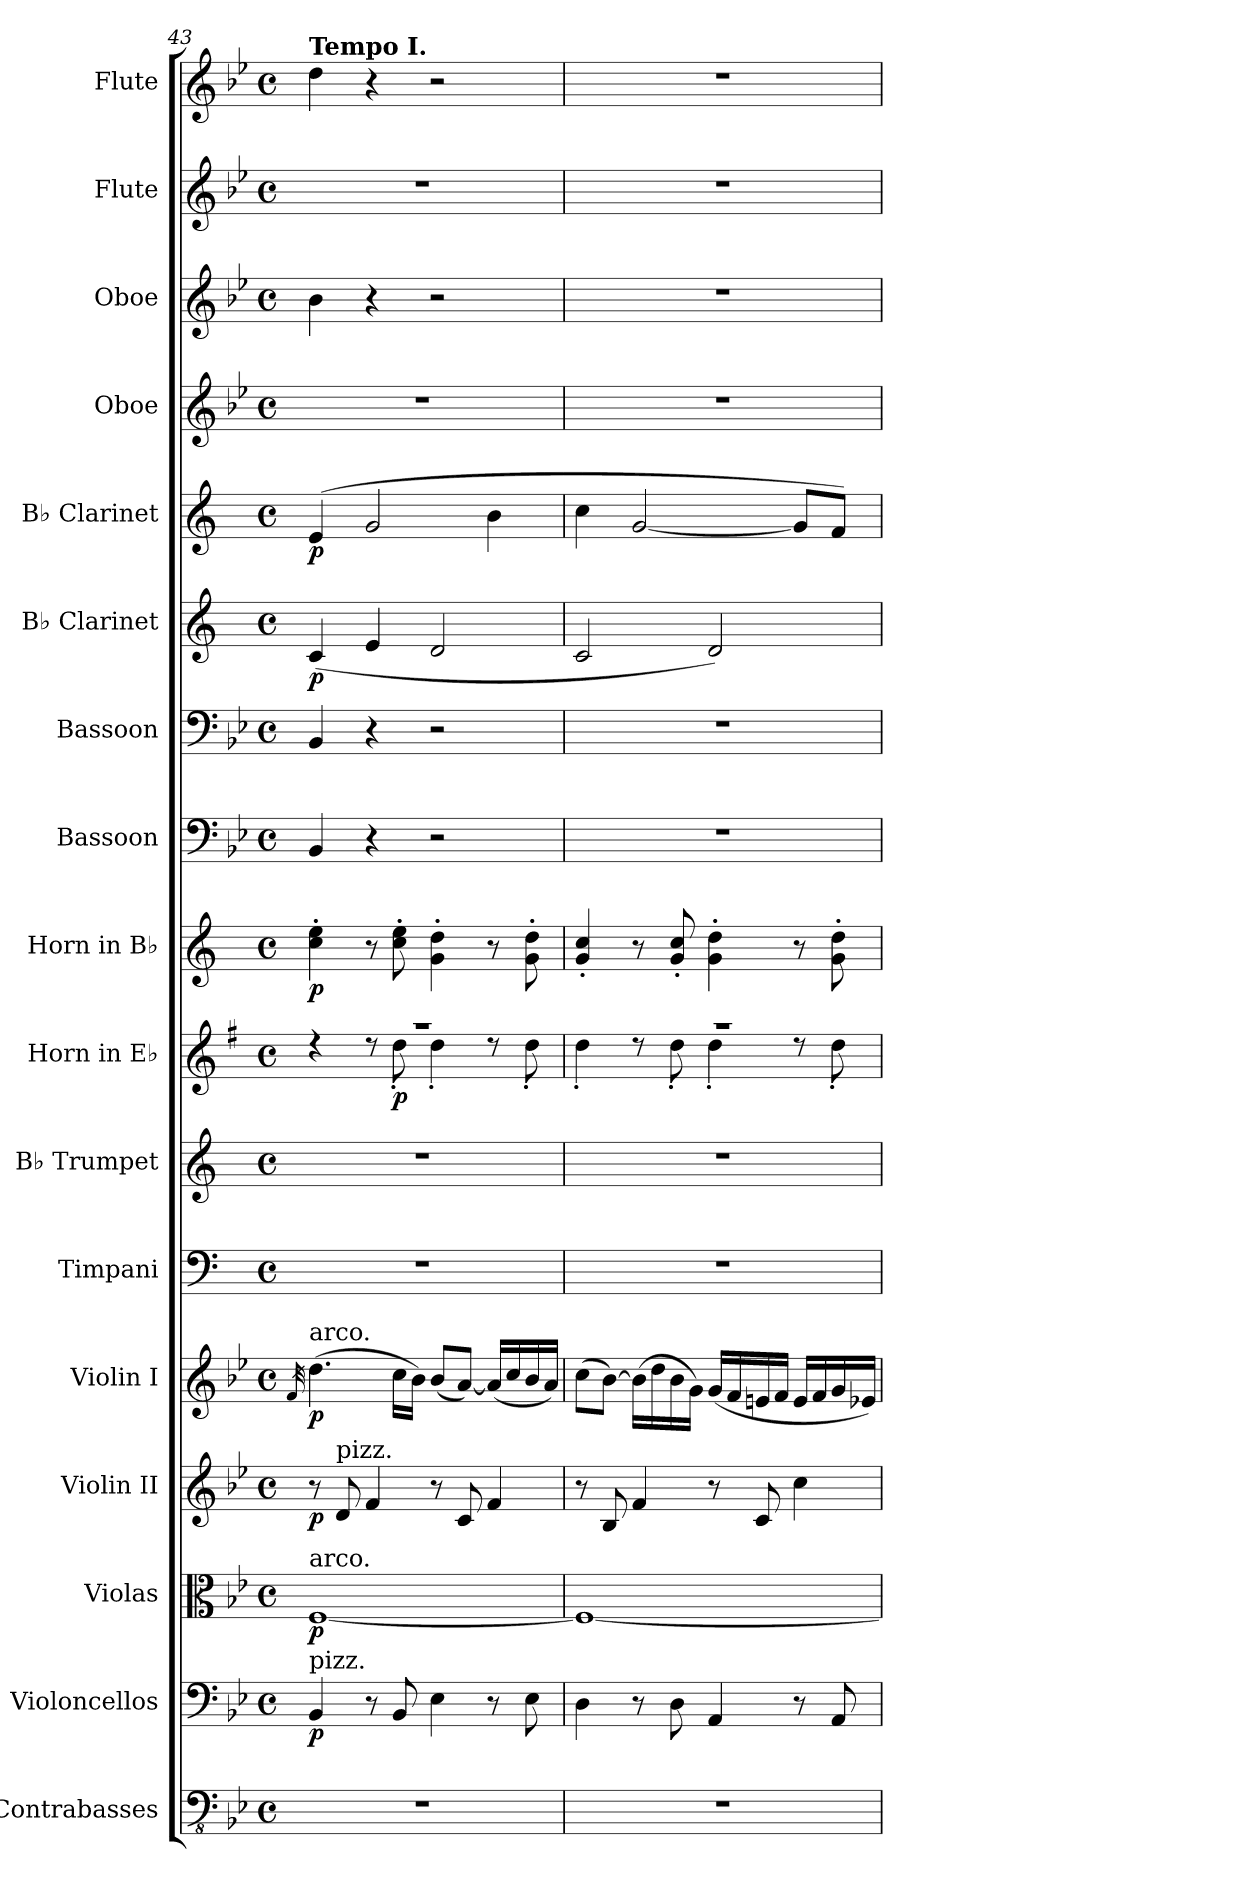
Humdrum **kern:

**kern	**kern	**dynam	**kern	**dynam	**kern	**dynam	**kern	**dynam	**kern	**kern	**kern	**dynam	**kern	**dynam	**kern	**kern	**kern	**dynam	**kern	**dynam	**kern	**kern	**kern	**kern
*part17	*part16	*part16	*part15	*part15	*part14	*part14	*part13	*part13	*part12	*part11	*part10	*part10	*part9	*part9	*part8	*part7	*part6	*part6	*part5	*part5	*part4	*part3	*part2	*part1
*staff17	*staff16	*staff16	*staff15	*staff15	*staff14	*staff14	*staff13	*staff13	*staff12	*staff11	*staff10	*staff10	*staff9	*staff9	*staff8	*staff7	*staff6	*staff6	*staff5	*staff5	*staff4	*staff3	*staff2	*staff1
*I"Contrabasses	*I"Violoncellos	*	*I"Violas	*	*I"Violin II	*	*I"Violin I	*	*I"Timpani	*I"B♭ Trumpet	*I"Horn in E♭	*	*I"Horn in B♭	*	*I"Bassoon	*I"Bassoon	*I"B♭ Clarinet	*	*I"B♭ Clarinet	*	*I"Oboe	*I"Oboe	*I"Flute	*I"Flute
*I'Cbs.	*I'Vcs.	*	*I'Vlas.	*	*I'Vln II.	*	*I'Vln I.	*	*I'Timp.	*I'B♭ Tpt.	*	*	*	*	*I'Bsn.	*I'Bsn.	*I'B♭ Cl.	*	*I'B♭ Cl.	*	*I'Ob.	*I'Ob.	*I'Fl.	*I'Fl.
!!LO:PB:g=z
*clefFv4	*clefF4	*	*clefC3	*	*clefG2	*	*clefG2	*	*clefF4	*clefG2	*clefG2	*	*clefG2	*	*clefF4	*clefF4	*clefG2	*	*clefG2	*	*clefG2	*clefG2	*clefG2	*clefG2
*	*	*	*	*	*	*	*	*	*	*ITrd1c2	*ITrd5c9	*	*ITrd1c2	*	*	*	*ITrd1c2	*	*ITrd1c2	*	*	*	*	*
*k[b-e-]	*k[b-e-]	*	*k[b-e-]	*	*k[b-e-]	*	*k[b-e-]	*	*k[]	*k[b-e-]	*k[b-e-]	*	*k[b-e-]	*	*k[b-e-]	*k[b-e-]	*k[b-e-]	*	*k[b-e-]	*	*k[b-e-]	*k[b-e-]	*k[b-e-]	*k[b-e-]
*M4/4	*M4/4	*	*M4/4	*	*M4/4	*	*M4/4	*	*M4/4	*M4/4	*M4/4	*	*M4/4	*	*M4/4	*M4/4	*M4/4	*	*M4/4	*	*M4/4	*M4/4	*M4/4	*M4/4
*met(c)	*met(c)	*	*met(c)	*	*met(c)	*	*met(c)	*	*met(c)	*met(c)	*met(c)	*	*met(c)	*	*met(c)	*met(c)	*met(c)	*	*met(c)	*	*met(c)	*met(c)	*met(c)	*met(c)
=43	=43	=43	=43	=43	=43	=43	=43	=43	=43	=43	=43	=43	=43	=43	=43	=43	=43	=43	=43	=43	=43	=43	=43	=43
.	.	.	.	.	.	.	32qf/	.	.	.	.	.	.	.	.	.	.	.	.	.	.	.	.	.
*	*	*	*	*	*	*	*	*	*	*	*^	*	*	*	*	*	*	*	*	*	*	*	*	*
!	!	!	!	!	!	!	!	!	!	!	!	!	!	!	!	!	!	!	!	!	!	!	!	!	!LO:TX:a:B:t=Tempo I.
!	!	!	!	!	!	!	!LO:TX:a:t=arco.	!	!	!	!	!	!	!	!	!	!	!	!	!	!	!	!	!	!
!	!	!	!LO:TX:a:t=arco.	!	!	!	!	!	!	!	!	!	!	!	!	!	!	!	!	!	!	!	!	!	!
!	!LO:TX:a:t=pizz.	!	!	!	!	!	!	!	!	!	!	!	!	!	!	!	!	!	!	!	!	!	!	!	!
!	!	!LO:DY:b	!	!LO:DY:b	!	!LO:DY:b	!	!LO:DY:b	!	!	!	!	!	!	!LO:DY:b	!	!	!	!LO:DY:b	!	!LO:DY:b	!	!	!	!
1r	4BB-/	p	[1F	p	8r	p	(4.dd\	p	1r	1r	1r	4rdd	.	4b-\' 4dd\'	p	4BB-/	4BB-/	(4B-/	p	(4d/	p	1r	4b-\	1r	4dd\
!	!	!	!	!	!LO:TX:a:t=pizz.	!	!	!	!	!	!	!	!	!	!	!	!	!	!	!	!	!	!	!	!
.	.	.	.	.	8d/	.	.	.	.	.	.	.	.	.	.	.	.	.	.	.	.	.	.	.	.
.	8r	.	.	.	4f/	.	.	.	.	.	.	8rdd	.	8r	.	4r	4r	4d/	.	2f/	.	.	4r	.	4r
!	!	!	!	!	!	!	!	!	!	!	!	!	!LO:DY:b	!	!	!	!	!	!	!	!	!	!	!	!
.	8BB-/	.	.	.	.	.	16cc\LL	.	.	.	.	8f'\	p	8b-\' 8dd\'	.	.	.	.	.	.	.	.	.	.	.
.	.	.	.	.	.	.	16b-\JJ)	.	.	.	.	.	.	.	.	.	.	.	.	.	.	.	.	.	.
.	4E-\	.	.	.	8r	.	(8b-/L	.	.	.	.	4f'\	.	4f\' 4cc\'	.	2r	2r	2c/	.	.	.	.	2r	.	2r
.	.	.	.	.	8c/	.	[8a/J)	.	.	.	.	.	.	.	.	.	.	.	.	.	.	.	.	.	.
.	8r	.	.	.	4f/	.	(16a/LL]	.	.	.	.	8rdd	.	8r	.	.	.	.	.	4a\	.	.	.	.	.
.	.	.	.	.	.	.	16cc/	.	.	.	.	.	.	.	.	.	.	.	.	.	.	.	.	.	.
.	8E-\	.	.	.	.	.	16b-/	.	.	.	.	8f'\	.	8f\' 8cc\'	.	.	.	.	.	.	.	.	.	.	.
.	.	.	.	.	.	.	16a/JJ)	.	.	.	.	.	.	.	.	.	.	.	.	.	.	.	.	.	.
=44	=44	=44	=44	=44	=44	=44	=44	=44	=44	=44	=44	=44	=44	=44	=44	=44	=44	=44	=44	=44	=44	=44	=44	=44	=44
1r	4D\	.	1F_	.	8r	.	(8cc\L	.	1r	1r	1r	4f'\	.	4f/' 4b-/'	.	1r	1r	2B-/	.	4b-\	.	1r	1r	1r	1r
.	.	.	.	.	8B-/	.	[8b-\J)	.	.	.	.	.	.	.	.	.	.	.	.	.	.	.	.	.	.
.	8r	.	.	.	4f/	.	(16b-\LL]	.	.	.	.	8rdd	.	8r	.	.	.	.	.	[2f/	.	.	.	.	.
.	.	.	.	.	.	.	16dd\	.	.	.	.	.	.	.	.	.	.	.	.	.	.	.	.	.	.
.	8D\	.	.	.	.	.	16b-\	.	.	.	.	8f'\	.	8f/' 8b-/'	.	.	.	.	.	.	.	.	.	.	.
.	.	.	.	.	.	.	16g\JJ)	.	.	.	.	.	.	.	.	.	.	.	.	.	.	.	.	.	.
.	4AA/	.	.	.	8r	.	(16g/LL	.	.	.	.	4f'\	.	4f\' 4cc\'	.	.	.	2c/)	.	.	.	.	.	.	.
.	.	.	.	.	.	.	16f/	.	.	.	.	.	.	.	.	.	.	.	.	.	.	.	.	.	.
.	.	.	.	.	8c/	.	16en/	.	.	.	.	.	.	.	.	.	.	.	.	.	.	.	.	.	.
.	.	.	.	.	.	.	16f/JJ	.	.	.	.	.	.	.	.	.	.	.	.	.	.	.	.	.	.
.	8r	.	.	.	4cc\	.	16e/LL	.	.	.	.	8rdd	.	8r	.	.	.	.	.	8f/L]	.	.	.	.	.
.	.	.	.	.	.	.	16f/	.	.	.	.	.	.	.	.	.	.	.	.	.	.	.	.	.	.
.	8AA/	.	.	.	.	.	16g/	.	.	.	.	8f'\	.	8f\' 8cc\'	.	.	.	.	.	8e-/J)	.	.	.	.	.
.	.	.	.	.	.	.	16e-X/JJ)	.	.	.	.	.	.	.	.	.	.	.	.	.	.	.	.	.	.
*	*	*	*	*	*	*	*	*	*	*	*v	*v	*	*	*	*	*	*	*	*	*	*	*	*	*
=	=	=	=	=	=	=	=	=	=	=	=	=	=	=	=	=	=	=	=	=	=	=	=	=
*-	*-	*-	*-	*-	*-	*-	*-	*-	*-	*-	*-	*-	*-	*-	*-	*-	*-	*-	*-	*-	*-	*-	*-	*-
